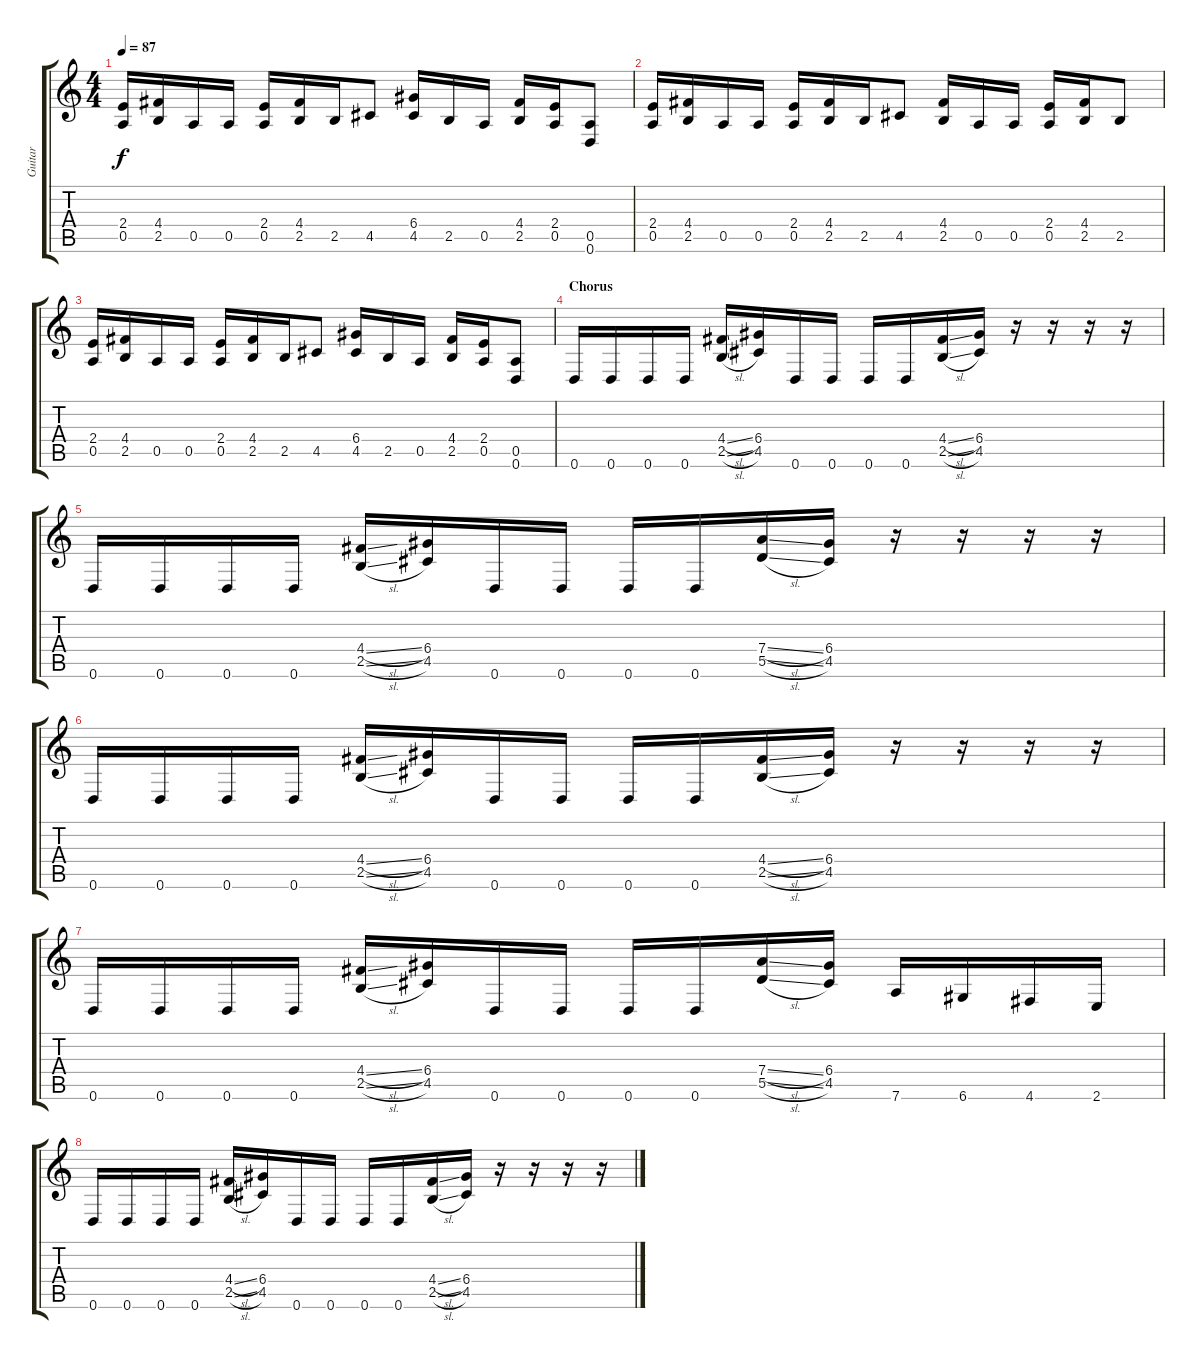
\track ("Guitar" "Guitar") {instrument distortionguitar}
\staff {score tabs}
\tuning (E4 B3 G3 D3 A2 D2) {hide}
\ts (4 4)
\tempo 87
\clef g2
\ks c
(2.4 0.5).16{dy f} (4.4 2.5).16 0.5.16 0.5.16 (2.4 0.5).16 (4.4 2.5).16 2.5.16 4.5.8 (6.4 4.5).16 2.5.16 0.5.16 (4.4 2.5).16 (2.4 0.5).16 (0.5 0.6).8 |
(2.4 0.5).16 (4.4 2.5).16 0.5.16 0.5.16 (2.4 0.5).16 (4.4 2.5).16 2.5.16 4.5.8 (4.4 2.5).16 0.5.16 0.5.16 (2.4 0.5).16 (4.4 2.5).16 2.5.8 |
(2.4 0.5).16 (4.4 2.5).16 0.5.16 0.5.16 (2.4 0.5).16 (4.4 2.5).16 2.5.16 4.5.8 (6.4 4.5).16 2.5.16 0.5.16 (4.4 2.5).16 (2.4 0.5).16 (0.5 0.6).8 |
\section ("" "Chorus")
0.6.16 0.6.16 0.6.16 0.6.16 (4.4{sl} 2.5{sl}).16 (6.4 4.5).16 0.6.16 0.6.16 0.6.16 0.6.16 (4.4{sl} 2.5{sl}).16 (6.4 4.5).16 r.16 r.16 r.16 r.16 |
0.6.16 0.6.16 0.6.16 0.6.16 (4.4{sl} 2.5{sl}).16 (6.4 4.5).16 0.6.16 0.6.16 0.6.16 0.6.16 (7.4{sl} 5.5{sl}).16 (6.4 4.5).16 r.16 r.16 r.16 r.16 |
0.6.16 0.6.16 0.6.16 0.6.16 (4.4{sl} 2.5{sl}).16 (6.4 4.5).16 0.6.16 0.6.16 0.6.16 0.6.16 (4.4{sl} 2.5{sl}).16 (6.4 4.5).16 r.16 r.16 r.16 r.16 |
0.6.16 0.6.16 0.6.16 0.6.16 (4.4{sl} 2.5{sl}).16 (6.4 4.5).16 0.6.16 0.6.16 0.6.16 0.6.16 (7.4{sl} 5.5{sl}).16 (6.4 4.5).16 7.6.16 6.6.16 4.6.16 2.6.16 |
0.6.16 0.6.16 0.6.16 0.6.16 (4.4{sl} 2.5{sl}).16 (6.4 4.5).16 0.6.16 0.6.16 0.6.16 0.6.16 (4.4{sl} 2.5{sl}).16 (6.4 4.5).16 r.16 r.16 r.16 r.16
